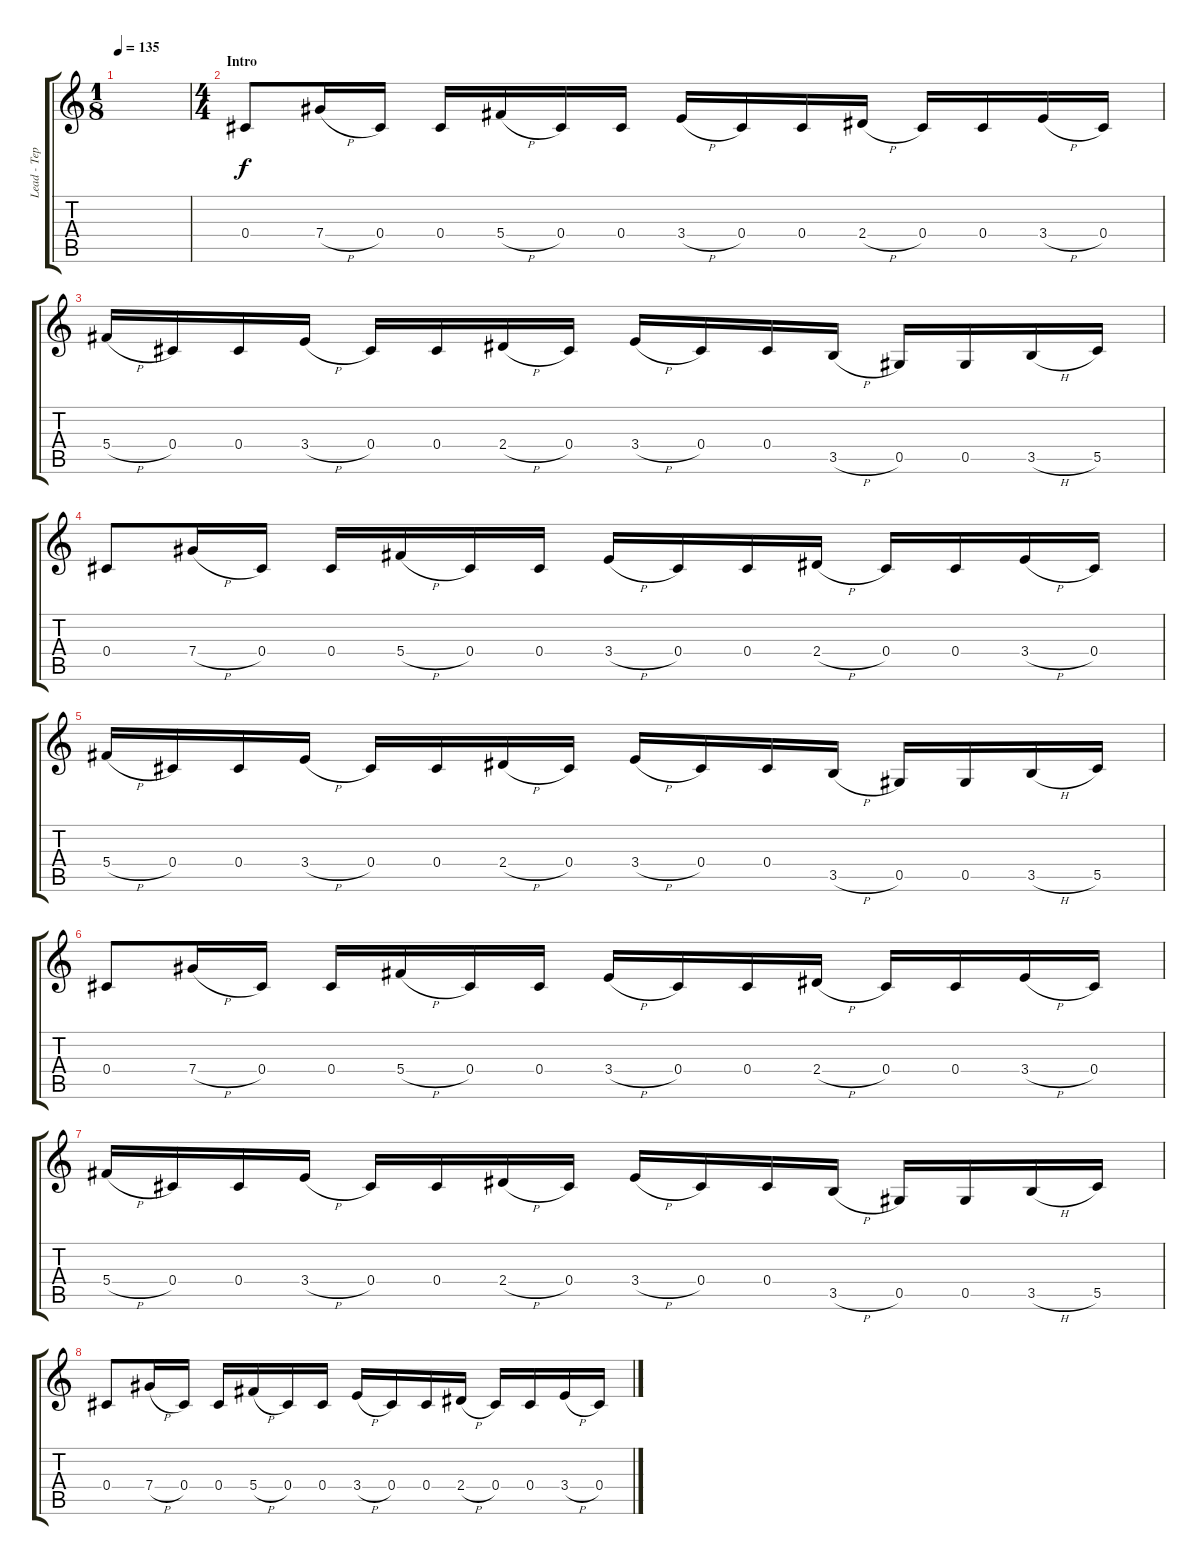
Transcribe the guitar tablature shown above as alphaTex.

\track ("Lead - Teppei" "Lead - Tep") {instrument overdrivenguitar}
\staff {score tabs}
\tuning (Eb4 Bb3 Gb3 Db3 Ab2 Db2) {hide}
\ts (1 8)
\tempo 135
\clef g2
\ks c
|
\ts (4 4)
\section ("" "Intro")
0.4.8 7.4{h}.16 0.4.16 0.4.16 5.4{h}.16 0.4.16 0.4.16 3.4{h}.16 0.4.16 0.4.16 2.4{h}.16 0.4.16 0.4.16 3.4{h}.16 0.4.16 |
5.4{h}.16 0.4.16 0.4.16 3.4{h}.16 0.4.16 0.4.16 2.4{h}.16 0.4.16 3.4{h}.16 0.4.16 0.4.16 3.5{h}.16 0.5.16 0.5.16 3.5{h}.16 5.5.16 |
0.4.8 7.4{h}.16 0.4.16 0.4.16 5.4{h}.16 0.4.16 0.4.16 3.4{h}.16 0.4.16 0.4.16 2.4{h}.16 0.4.16 0.4.16 3.4{h}.16 0.4.16 |
5.4{h}.16 0.4.16 0.4.16 3.4{h}.16 0.4.16 0.4.16 2.4{h}.16 0.4.16 3.4{h}.16 0.4.16 0.4.16 3.5{h}.16 0.5.16 0.5.16 3.5{h}.16 5.5.16 |
0.4.8 7.4{h}.16 0.4.16 0.4.16 5.4{h}.16 0.4.16 0.4.16 3.4{h}.16 0.4.16 0.4.16 2.4{h}.16 0.4.16 0.4.16 3.4{h}.16 0.4.16 |
5.4{h}.16 0.4.16 0.4.16 3.4{h}.16 0.4.16 0.4.16 2.4{h}.16 0.4.16 3.4{h}.16 0.4.16 0.4.16 3.5{h}.16 0.5.16 0.5.16 3.5{h}.16 5.5.16 |
0.4.8 7.4{h}.16 0.4.16 0.4.16 5.4{h}.16 0.4.16 0.4.16 3.4{h}.16 0.4.16 0.4.16 2.4{h}.16 0.4.16 0.4.16 3.4{h}.16 0.4.16
